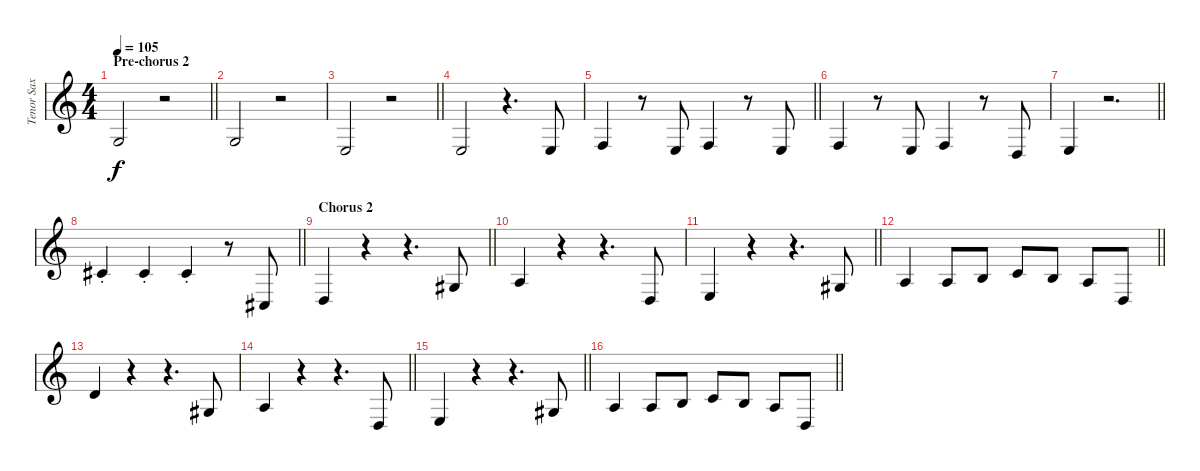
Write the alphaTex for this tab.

\track ("Tenor Sax" "Tenor Sax") {instrument tenorsax}
\staff {score}
\tuning (D4 A3 F3 C3 G2 D2) {hide}
\ts (4 4)
\section ("" "Pre-chorus 2")
\tempo 105
\clef g2
\barLineRight lightlight
\ks aminor
2.3.2{dy f} r.2 |
2.3.2 r.2 |
\barLineRight lightlight
9.5.2 r.2 |
9.5.2 r.4{d} 9.5.8 |
\barLineRight lightlight
0.3.4 r.8 9.5.8 0.3.4 r.8 9.5.8 |
0.3.4 r.8 9.5.8 0.3.4 r.8 2.4.8 |
\barLineRight lightlight
9.5.4 r.2{d} |
\barLineRight lightlight
4.2{st}.4 4.2{st}.4 4.2{st}.4 r.8 6.5.8 |
\section ("" "Chorus 2")
\barLineRight lightlight
2.4.4 r.4 r.4{d} 8.4.8 |
0.2.4 r.4 r.4{d} 2.4.8 |
\barLineRight lightlight
4.4.4 r.4 r.4{d} 3.3.8 |
\barLineRight lightlight
0.2.4 0.2.8 2.2.8 3.2.8 2.2.8 0.2.8 2.4.8 |
\section ("" "")
0.1.4 r.4 r.4{d} 3.3.8 |
\barLineRight lightlight
0.2.4 r.4 r.4{d} 7.5.8 |
\barLineRight lightlight
4.4.4 r.4 r.4{d} 3.3.8 |
\barLineRight lightlight
0.2.4 0.2.8{volume 13} 2.2.8 3.2.8 2.2.8 0.2.8 2.4.8
